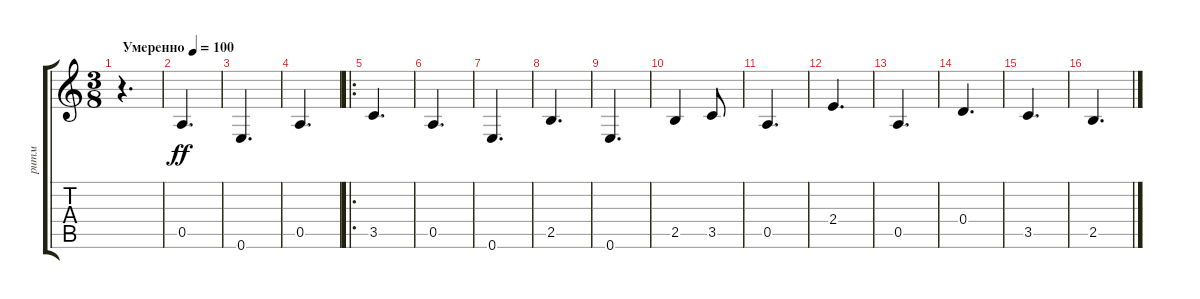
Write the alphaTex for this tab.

\track ("ритм" "ритм") {instrument acousticguitarsteel}
\staff {score tabs}
\tuning (E4 B3 G3 D3 A2 E2) {hide}
\ts (3 8)
\tempo (100 "Умеренно")
\clef g2
\ks aminor
r.4{d dy ff instrument acousticguitarsteel} |
0.5.4{d} |
0.6.4{d} |
0.5.4{d} |
\ro
3.5.4{d} |
0.5.4{d} |
0.6.4{d} |
2.5.4{d} |
0.6.4{d} |
2.5.4 3.5.8 |
0.5.4{d} |
2.4.4{d} |
0.5.4{d} |
0.4.4{d} |
3.5.4{d} |
2.5.4{d}
